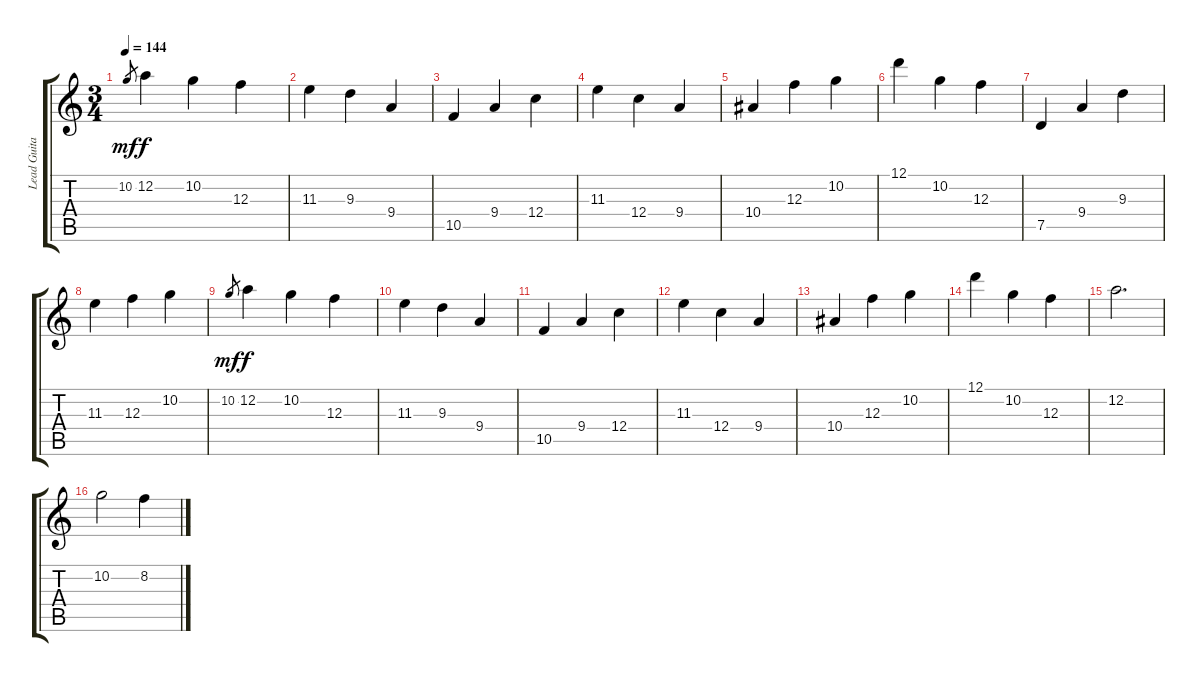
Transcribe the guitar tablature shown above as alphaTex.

\track ("Lead Guitar" "Lead Guita") {instrument distortionguitar}
\staff {score tabs}
\tuning (D4 A3 F3 C3 G2 C2) {hide}
\ts (3 4)
\tempo 144
\clef g2
\ks c
10.2.8{gr dy mf} 12.2.4{dy f} 10.2.4 12.3.4 |
11.3.4 9.3.4 9.4.4 |
10.5.4 9.4.4 12.4.4 |
11.3.4 12.4.4 9.4.4 |
10.4.4 12.3.4 10.2.4 |
12.1.4 10.2.4 12.3.4 |
7.5.4 9.4.4 9.3.4 |
11.3.4 12.3.4 10.2.4 |
10.2.8{gr dy mf} 12.2.4{dy f} 10.2.4 12.3.4 |
11.3.4 9.3.4 9.4.4 |
10.5.4 9.4.4 12.4.4 |
11.3.4 12.4.4 9.4.4 |
10.4.4 12.3.4 10.2.4 |
12.1.4 10.2.4 12.3.4 |
12.2.2{d} |
10.2.2 8.2.4
